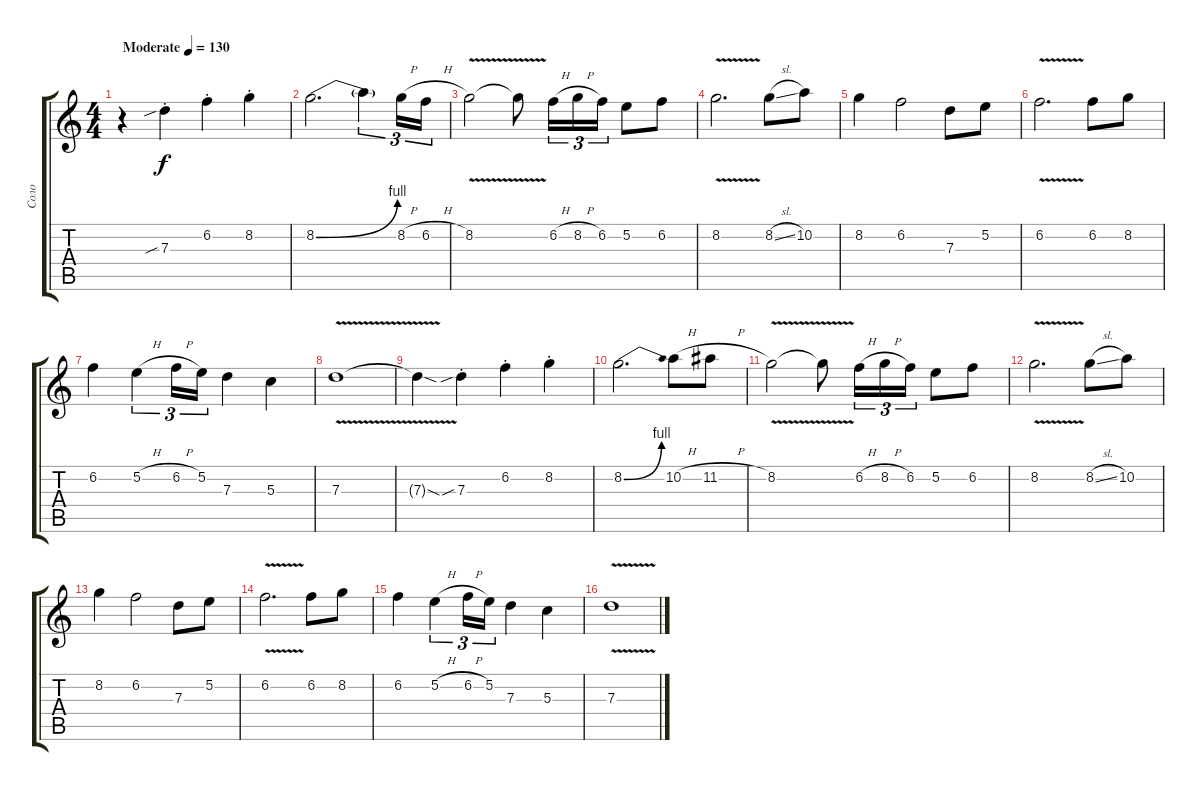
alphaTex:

\track ("Соло" "Соло") {instrument distortionguitar}
\staff {score tabs}
\tuning (E4 B3 G3 D3 A2 E2) {hide}
\ts (4 4)
\tempo (130 "Moderate")
\clef g2
\ks c
r.4{dy f instrument distortionguitar} 7.3{sib st}.4 6.2{st}.4 8.2{st}.4 |
8.2{be (bend 0 0 60 4)}.2{d} 8.2{t}.4{tu (3 2)} 8.2{h}.16{tu (3 2)} 6.2{h}.16{tu (3 2)} |
8.2{v}.2 8.2{t}.8 6.2{h}.16{tu (3 2)} 8.2{h}.16{tu (3 2)} 6.2.16{tu (3 2)} 5.2.8 6.2.8 |
8.2{v}.2{d} 8.2{sl}.8 10.2.8 |
8.2.4 6.2.2 7.3.8 5.2.8 |
6.2{v}.2{d} 6.2.8 8.2.8 |
6.2.4 5.2{h}.4{tu (3 2)} 6.2{h}.16{tu (3 2)} 5.2.16{tu (3 2)} 7.3.4 5.3.4 |
7.3{v}.1 |
7.3{sod t}.4 7.3{sib st}.4 6.2{st}.4 8.2{st}.4 |
8.2{be (bend 0 0 60 4)}.2{d} 10.2{h}.8 11.2{h}.8 |
8.2{v}.2 8.2{t}.8 6.2{h}.16{tu (3 2)} 8.2{h}.16{tu (3 2)} 6.2.16{tu (3 2)} 5.2.8 6.2.8 |
8.2{v}.2{d} 8.2{sl}.8 10.2.8 |
8.2.4 6.2.2 7.3.8 5.2.8 |
6.2{v}.2{d} 6.2.8 8.2.8 |
6.2.4 5.2{h}.4{tu (3 2)} 6.2{h}.16{tu (3 2)} 5.2.16{tu (3 2)} 7.3.4 5.3.4 |
7.3{v}.1
